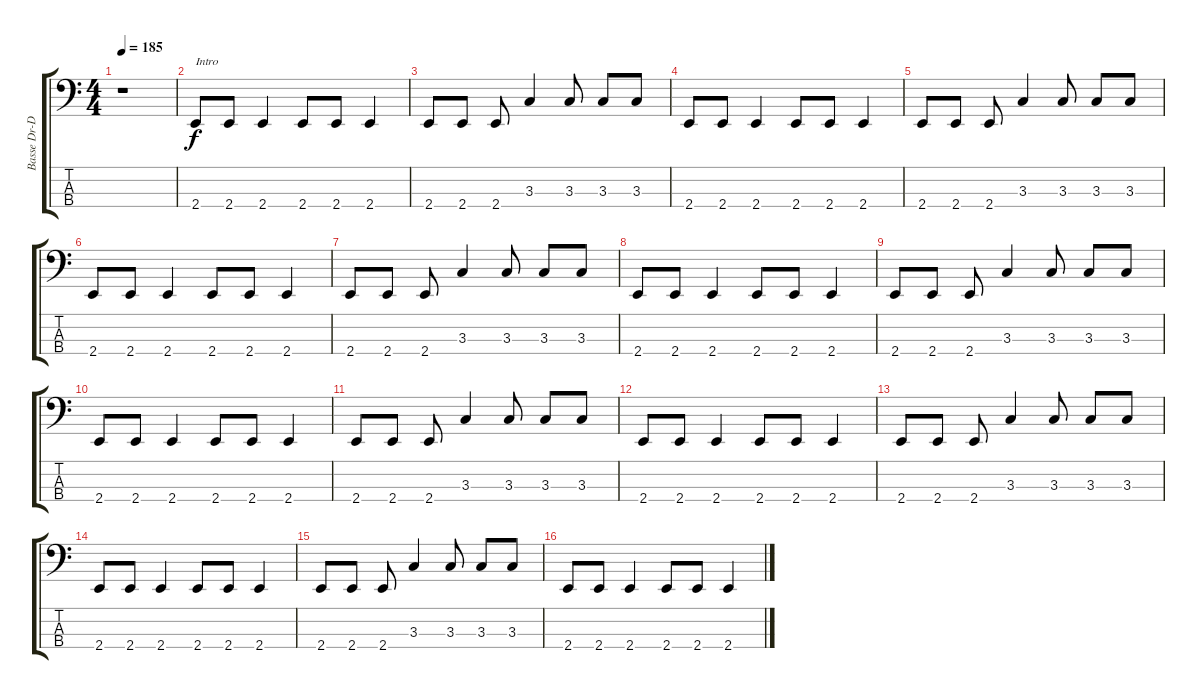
\track ("Basse Dr-D" "Basse Dr-D") {instrument slapbass2}
\staff {score tabs}
\tuning (G2 D2 A1 D1) {hide}
\ts (4 4)
\tempo 185
\clef f4
\ks c
r.1{dy f instrument slapbass2} |
2.4.8{txt "Intro"} 2.4.8 2.4.4 2.4.8 2.4.8 2.4.4 |
2.4.8 2.4.8 2.4.8 3.3.4 3.3.8 3.3.8 3.3.8 |
2.4.8 2.4.8 2.4.4 2.4.8 2.4.8 2.4.4 |
2.4.8 2.4.8 2.4.8 3.3.4 3.3.8 3.3.8 3.3.8 |
2.4.8 2.4.8 2.4.4 2.4.8 2.4.8 2.4.4 |
2.4.8 2.4.8 2.4.8 3.3.4 3.3.8 3.3.8 3.3.8 |
2.4.8 2.4.8 2.4.4 2.4.8 2.4.8 2.4.4 |
2.4.8 2.4.8 2.4.8 3.3.4 3.3.8 3.3.8 3.3.8 |
2.4.8 2.4.8 2.4.4 2.4.8 2.4.8 2.4.4 |
2.4.8 2.4.8 2.4.8 3.3.4 3.3.8 3.3.8 3.3.8 |
2.4.8 2.4.8 2.4.4 2.4.8 2.4.8 2.4.4 |
2.4.8 2.4.8 2.4.8 3.3.4 3.3.8 3.3.8 3.3.8 |
2.4.8 2.4.8 2.4.4 2.4.8 2.4.8 2.4.4 |
2.4.8 2.4.8 2.4.8 3.3.4 3.3.8 3.3.8 3.3.8 |
2.4.8 2.4.8 2.4.4 2.4.8 2.4.8 2.4.4
